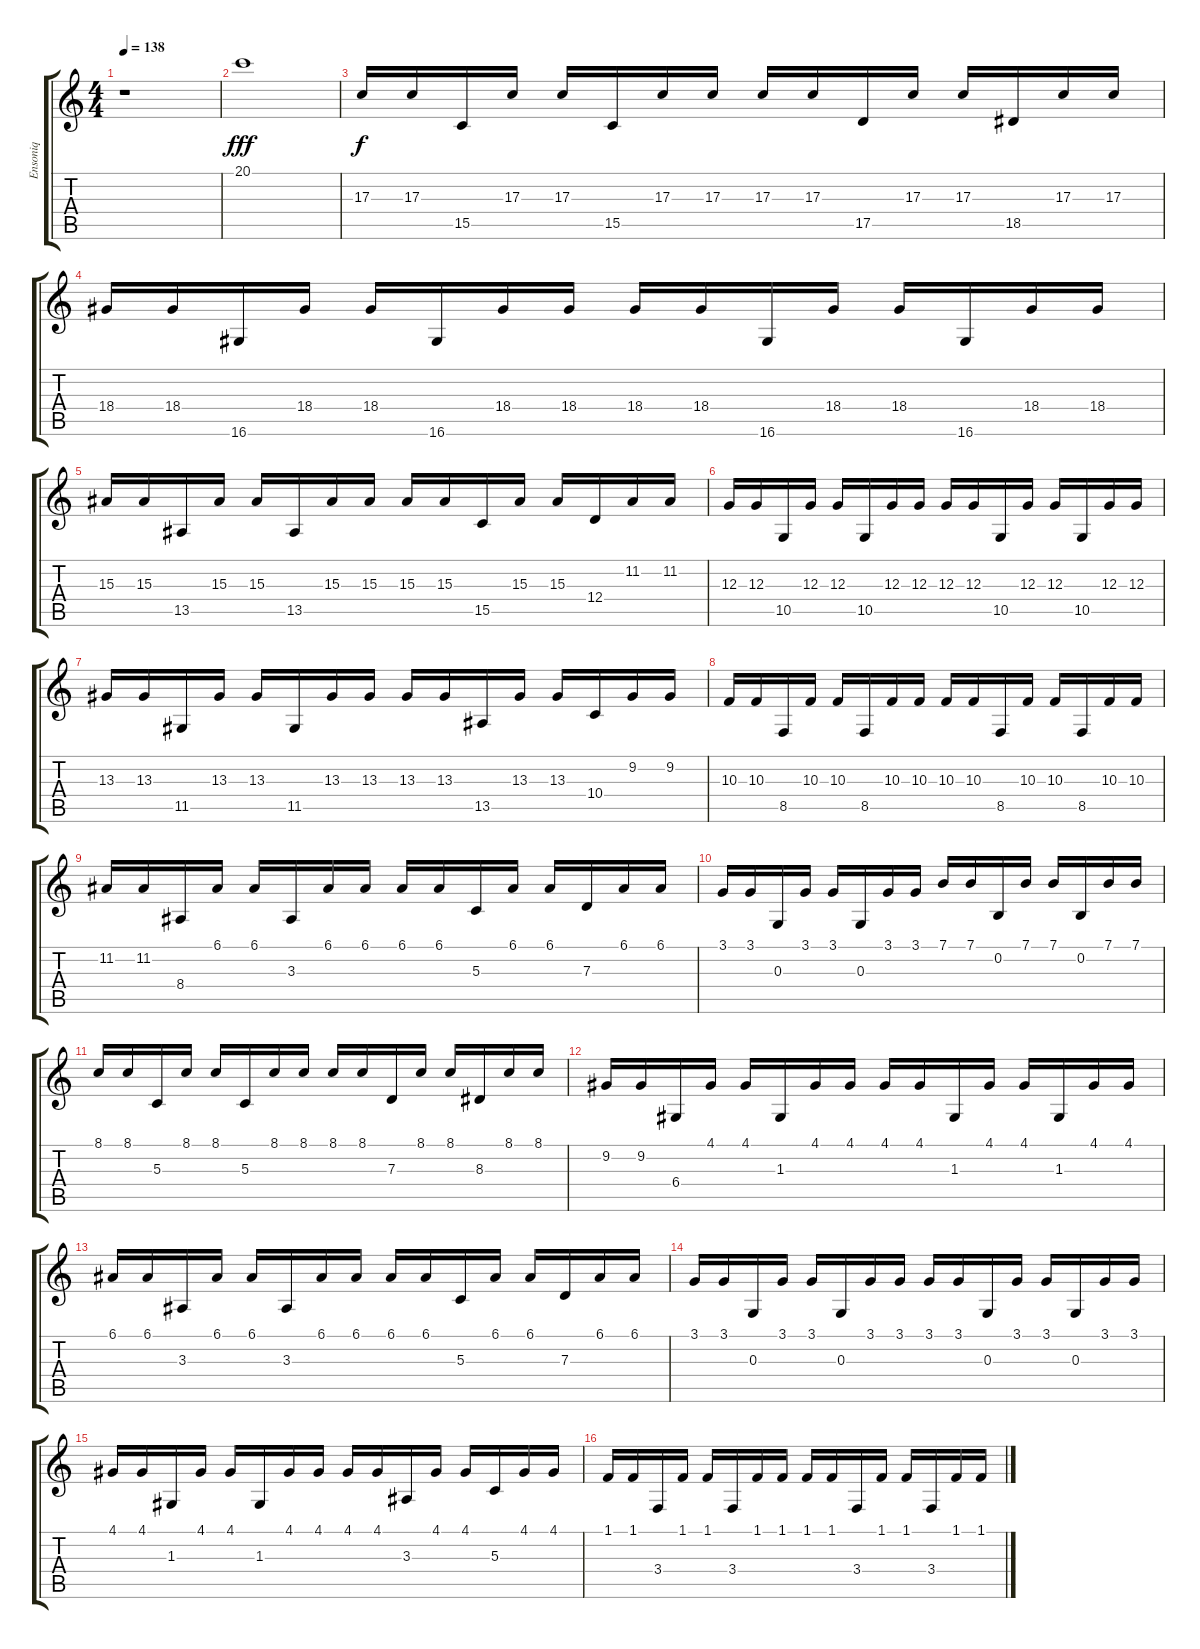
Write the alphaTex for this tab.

\track ("Ensoniq" "Ensoniq") {instrument fx4atmosphere}
\staff {score tabs}
\tuning (E4 B3 G3 D3 A2 E2) {hide}
\ts (4 4)
\tempo 138
\clef g2
\ks c
r.1{dy fff} |
20.1.1 |
17.3.16{dy f} 17.3.16 15.5.16 17.3.16 17.3.16 15.5.16 17.3.16 17.3.16 17.3.16 17.3.16 17.5.16 17.3.16 17.3.16 18.5.16 17.3.16 17.3.16 |
18.4.16 18.4.16 16.6.16 18.4.16 18.4.16 16.6.16 18.4.16 18.4.16 18.4.16 18.4.16 16.6.16 18.4.16 18.4.16 16.6.16 18.4.16 18.4.16 |
15.3.16 15.3.16 13.5.16 15.3.16 15.3.16 13.5.16 15.3.16 15.3.16 15.3.16 15.3.16 15.5.16 15.3.16 15.3.16 12.4.16 11.2.16 11.2.16 |
12.3.16 12.3.16 10.5.16 12.3.16 12.3.16 10.5.16 12.3.16 12.3.16 12.3.16 12.3.16 10.5.16 12.3.16 12.3.16 10.5.16 12.3.16 12.3.16 |
13.3.16 13.3.16 11.5.16 13.3.16 13.3.16 11.5.16 13.3.16 13.3.16 13.3.16 13.3.16 13.5.16 13.3.16 13.3.16 10.4.16 9.2.16 9.2.16 |
10.3.16 10.3.16 8.5.16 10.3.16 10.3.16 8.5.16 10.3.16 10.3.16 10.3.16 10.3.16 8.5.16 10.3.16 10.3.16 8.5.16 10.3.16 10.3.16 |
11.2.16 11.2.16 8.4.16 6.1.16 6.1.16 3.3.16 6.1.16 6.1.16 6.1.16 6.1.16 5.3.16 6.1.16 6.1.16 7.3.16 6.1.16 6.1.16 |
3.1.16 3.1.16 0.3.16 3.1.16 3.1.16 0.3.16 3.1.16 3.1.16 7.1.16 7.1.16 0.2.16 7.1.16 7.1.16 0.2.16 7.1.16 7.1.16 |
8.1.16 8.1.16 5.3.16 8.1.16 8.1.16 5.3.16 8.1.16 8.1.16 8.1.16 8.1.16 7.3.16 8.1.16 8.1.16 8.3.16 8.1.16 8.1.16 |
9.2.16 9.2.16 6.4.16 4.1.16 4.1.16 1.3.16 4.1.16 4.1.16 4.1.16 4.1.16 1.3.16 4.1.16 4.1.16 1.3.16 4.1.16 4.1.16 |
6.1.16 6.1.16 3.3.16 6.1.16 6.1.16 3.3.16 6.1.16 6.1.16 6.1.16 6.1.16 5.3.16 6.1.16 6.1.16 7.3.16 6.1.16 6.1.16 |
3.1.16 3.1.16 0.3.16 3.1.16 3.1.16 0.3.16 3.1.16 3.1.16 3.1.16 3.1.16 0.3.16 3.1.16 3.1.16 0.3.16 3.1.16 3.1.16 |
4.1.16 4.1.16 1.3.16 4.1.16 4.1.16 1.3.16 4.1.16 4.1.16 4.1.16 4.1.16 3.3.16 4.1.16 4.1.16 5.3.16 4.1.16 4.1.16 |
1.1.16 1.1.16 3.4.16 1.1.16 1.1.16 3.4.16 1.1.16 1.1.16 1.1.16 1.1.16 3.4.16 1.1.16 1.1.16 3.4.16 1.1.16 1.1.16
